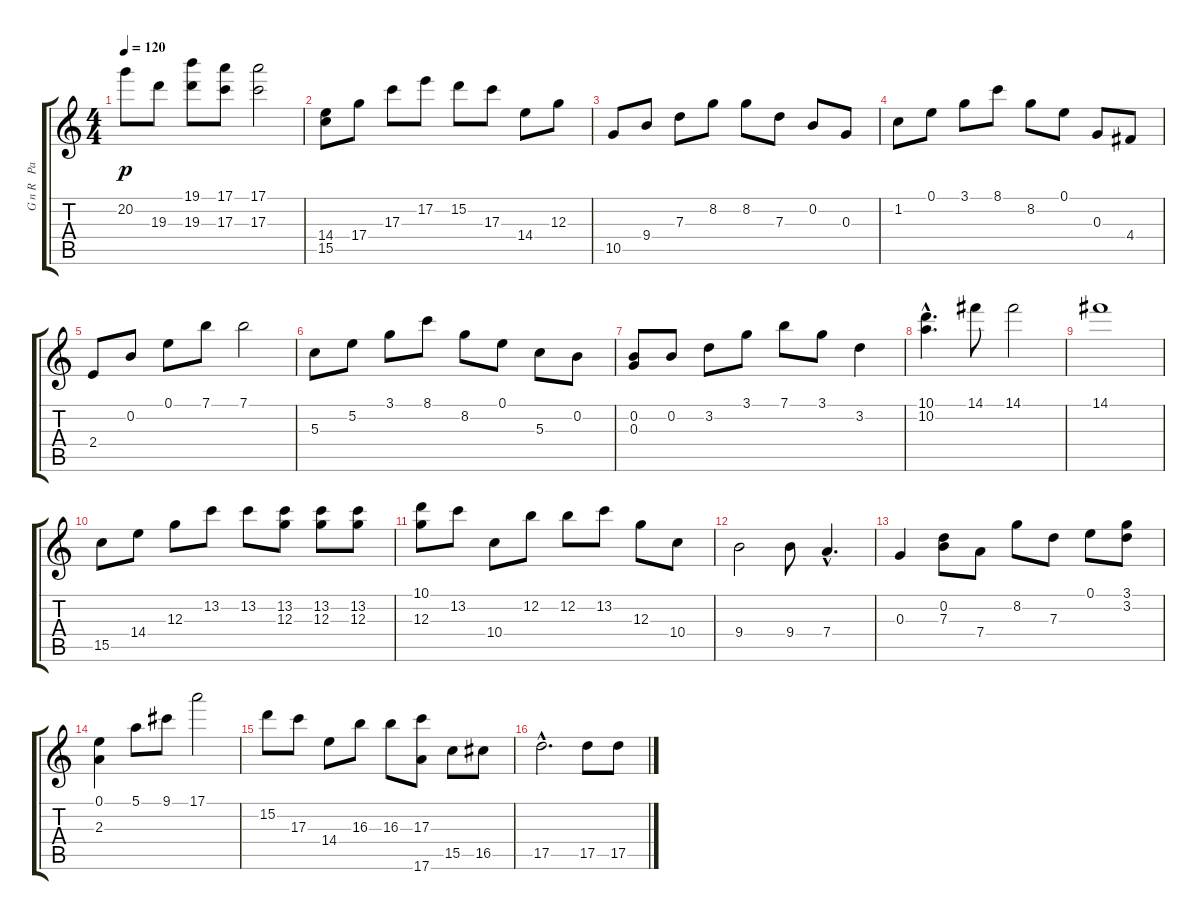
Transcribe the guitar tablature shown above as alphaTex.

\track ("G n R   Patience \\Lies" "G n R   Pa") {instrument acousticguitarnylon}
\staff {score tabs}
\tuning (E4 B3 G3 D3 A2 E2) {hide}
\ts (4 4)
\tempo 120
\clef g2
\ks c
20.2.8{dy p} 19.3.8 (19.1 19.3).8 (17.1 17.3).8 (17.1 17.3).2 |
(14.4 15.5).8 17.4.8 17.3.8 17.2.8 15.2.8 17.3.8 14.4.8 12.3.8 |
10.5.8 9.4.8 7.3.8 8.2.8 8.2.8 7.3.8 0.2.8 0.3.8 |
1.2.8 0.1.8 3.1.8 8.1.8 8.2.8 0.1.8 0.3.8 4.4.8 |
2.4.8 0.2.8 0.1.8 7.1.8 7.1.2 |
5.3.8 5.2.8 3.1.8 8.1.8 8.2.8 0.1.8 5.3.8 0.2.8 |
(0.2 0.3).8 0.2.8 3.2.8 3.1.8 7.1.8 3.1.8 3.2.4 |
(10.1{hac} 10.2{hac}).4{d} 14.1.8 14.1.2 |
14.1.1 |
15.5.8 14.4.8 12.3.8 13.2.8 13.2.8 (13.2 12.3).8 (13.2 12.3).8 (13.2 12.3).8 |
(10.1 12.3).8 13.2.8 10.4.8 12.2.8 12.2.8 13.2.8 12.3.8 10.4.8 |
9.4.2 9.4.8 7.4{hac}.4{d} |
0.3.4 (0.2 7.3).8 7.4.8 8.2.8 7.3.8 0.1.8 (3.1 3.2).8 |
(0.1 2.3).4 5.1.8 9.1.8 17.1.2 |
15.2.8 17.3.8 14.4.8 16.3.8 16.3.8 (17.3 17.6).8 15.5.8 16.5.8 |
17.5{hac}.2{d} 17.5.8 17.5.8
